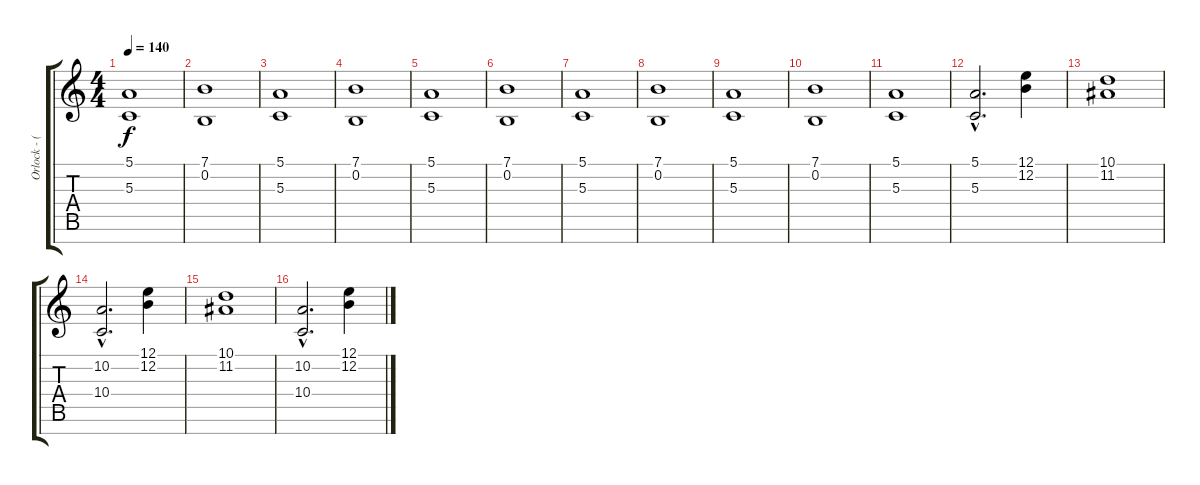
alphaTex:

\track ("Orlock - (Choir Aahs)" "Orlock - (") {instrument choiraahs}
\staff {score tabs}
\tuning (E4 B3 G3 D3 A2 E2 B1) {hide}
\ts (4 4)
\tempo 140
\clef g2
\ks c
(5.1 5.3).1{dy f} |
(7.1 0.2).1 |
(5.1 5.3).1 |
(7.1 0.2).1 |
(5.1 5.3).1 |
(7.1 0.2).1 |
(5.1 5.3).1 |
(7.1 0.2).1 |
(5.1 5.3).1 |
(7.1 0.2).1 |
(5.1 5.3).1 |
(5.1{hac} 5.3{hac}).2{d} (12.1 12.2).4 |
(10.1 11.2).1 |
(10.2{hac} 10.4{hac}).2{d} (12.1 12.2).4 |
(10.1 11.2).1 |
(10.2{hac} 10.4{hac}).2{d} (12.1 12.2).4
